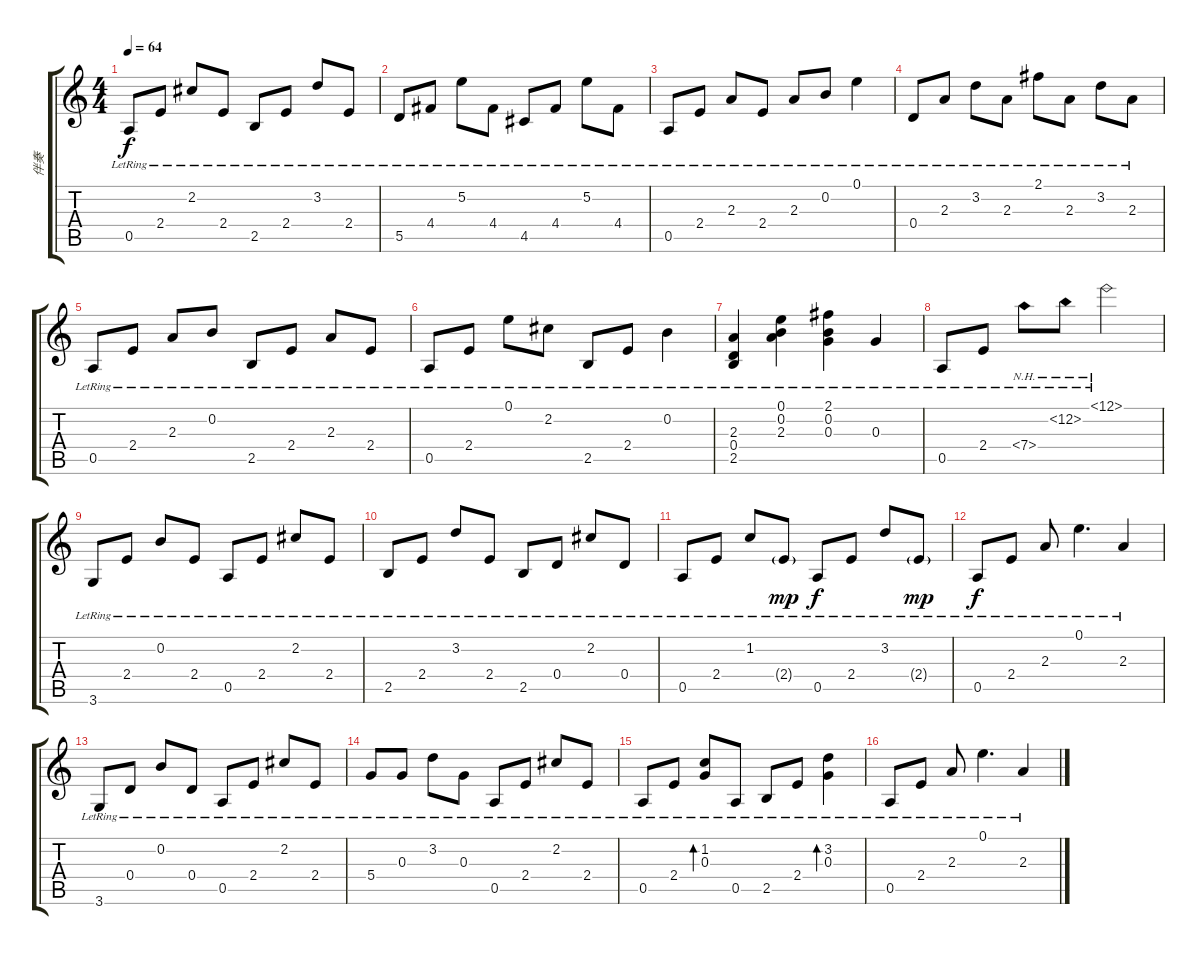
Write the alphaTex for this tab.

\track ("伴奏" "伴奏") {instrument acousticguitarnylon}
\staff {score tabs}
\tuning (E4 B3 G3 D3 A2 E2) {hide}
\ts (4 4)
\tempo 64
\clef g2
\ks c
0.5{lr}.8{dy f} 2.4{lr}.8 2.2{lr}.8 2.4{lr}.8 2.5{lr}.8 2.4{lr}.8 3.2{lr}.8 2.4{lr}.8 |
5.5{lr}.8 4.4{lr}.8 5.2{lr}.8 4.4{lr}.8 4.5{lr}.8 4.4{lr}.8 5.2{lr}.8 4.4{lr}.8 |
0.5{lr}.8 2.4{lr}.8 2.3{lr}.8 2.4{lr}.8 2.3{lr}.8 0.2{lr}.8 0.1{lr}.4 |
0.4{lr}.8 2.3{lr}.8 3.2{lr}.8 2.3{lr}.8 2.1{lr}.8 2.3{lr}.8 3.2{lr}.8 2.3{lr}.8 |
0.5{lr}.8 2.4{lr}.8 2.3{lr}.8 0.2{lr}.8 2.5{lr}.8 2.4{lr}.8 2.3{lr}.8 2.4{lr}.8 |
0.5{lr}.8 2.4{lr}.8 0.1{lr}.8 2.2{lr}.8 2.5{lr}.8 2.4{lr}.8 0.2{lr}.4 |
(2.3 0.4 2.5{lr}).4 (0.1 0.2 2.3{lr}).4 (2.1 0.2{lr} 0.3).4 0.3{lr}.4 |
0.5{lr}.8 2.4{lr}.8 7.4{nh lr}.8 12.2{nh lr}.8 12.1{nh lr}.2 |
3.6{lr}.8 2.4{lr}.8 0.2{lr}.8 2.4{lr}.8 0.5{lr}.8 2.4{lr}.8 2.2{lr}.8 2.4{lr}.8 |
2.5{lr}.8 2.4{lr}.8 3.2{lr}.8 2.4{lr}.8 2.5{lr}.8 0.4{lr}.8 2.2{lr}.8 0.4{lr}.8 |
0.5{lr}.8 2.4{lr}.8 1.2{lr}.8 2.4{g lr}.8{dy mp} 0.5{lr}.8{dy f} 2.4{lr}.8 3.2{lr}.8 2.4{g lr}.8{dy mp} |
0.5{lr}.8{dy f} 2.4{lr}.8 2.3{lr}.8 0.1{lr}.4{d} 2.3{lr}.4 |
3.6{lr}.8 0.4{lr}.8 0.2{lr}.8 0.4{lr}.8 0.5{lr}.8 2.4{lr}.8 2.2{lr}.8 2.4{lr}.8 |
5.4{lr}.8 0.3{lr}.8 3.2{lr}.8 0.3{lr}.8 0.5{lr}.8 2.4{lr}.8 2.2{lr}.8 2.4{lr}.8 |
0.5{lr}.8 2.4{lr}.8 (1.2 0.3{lr}).8{bd 120} 0.5{lr}.8 2.5{lr}.8 2.4{lr}.8 (3.2 0.3{lr}).4{bd 120} |
0.5{lr}.8 2.4{lr}.8 2.3{lr}.8 0.1{lr}.4{d} 2.3{lr}.4
